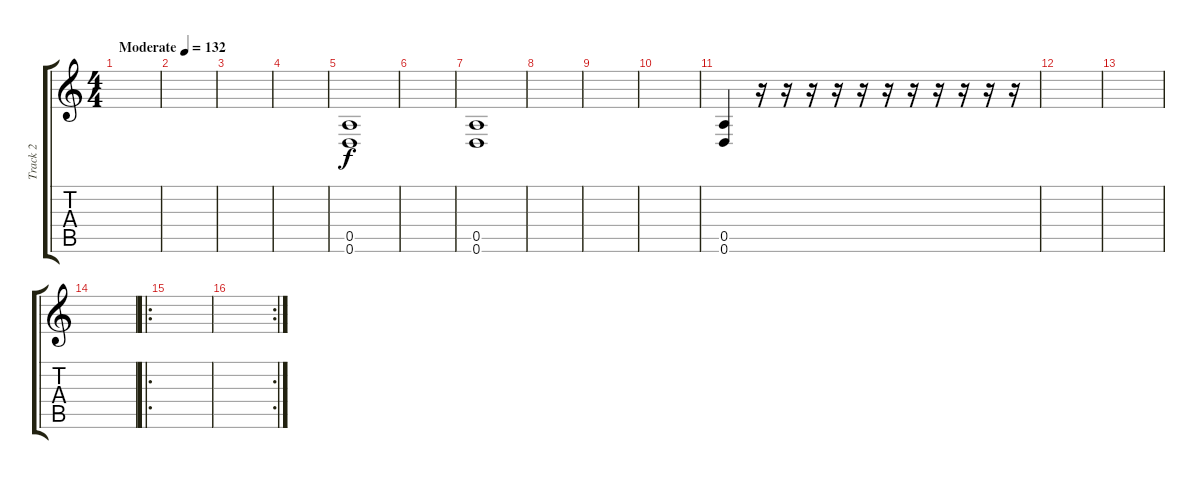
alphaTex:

\track ("Track 2" "Track 2") {instrument overdrivenguitar}
\staff {score tabs}
\tuning (E4 B3 G3 D3 A2 D2) {hide}
\ts (4 4)
\tempo (132 "Moderate")
\clef g2
\ks c
|
|
|
|
(0.5 0.6).1 |
|
(0.5 0.6).1 |
|
|
|
(0.5 0.6).4 r.16 r.16 r.16 r.16 r.16 r.16 r.16 r.16 r.16 r.16 r.16 |
|
|
|
\ro
|
\rc 2
